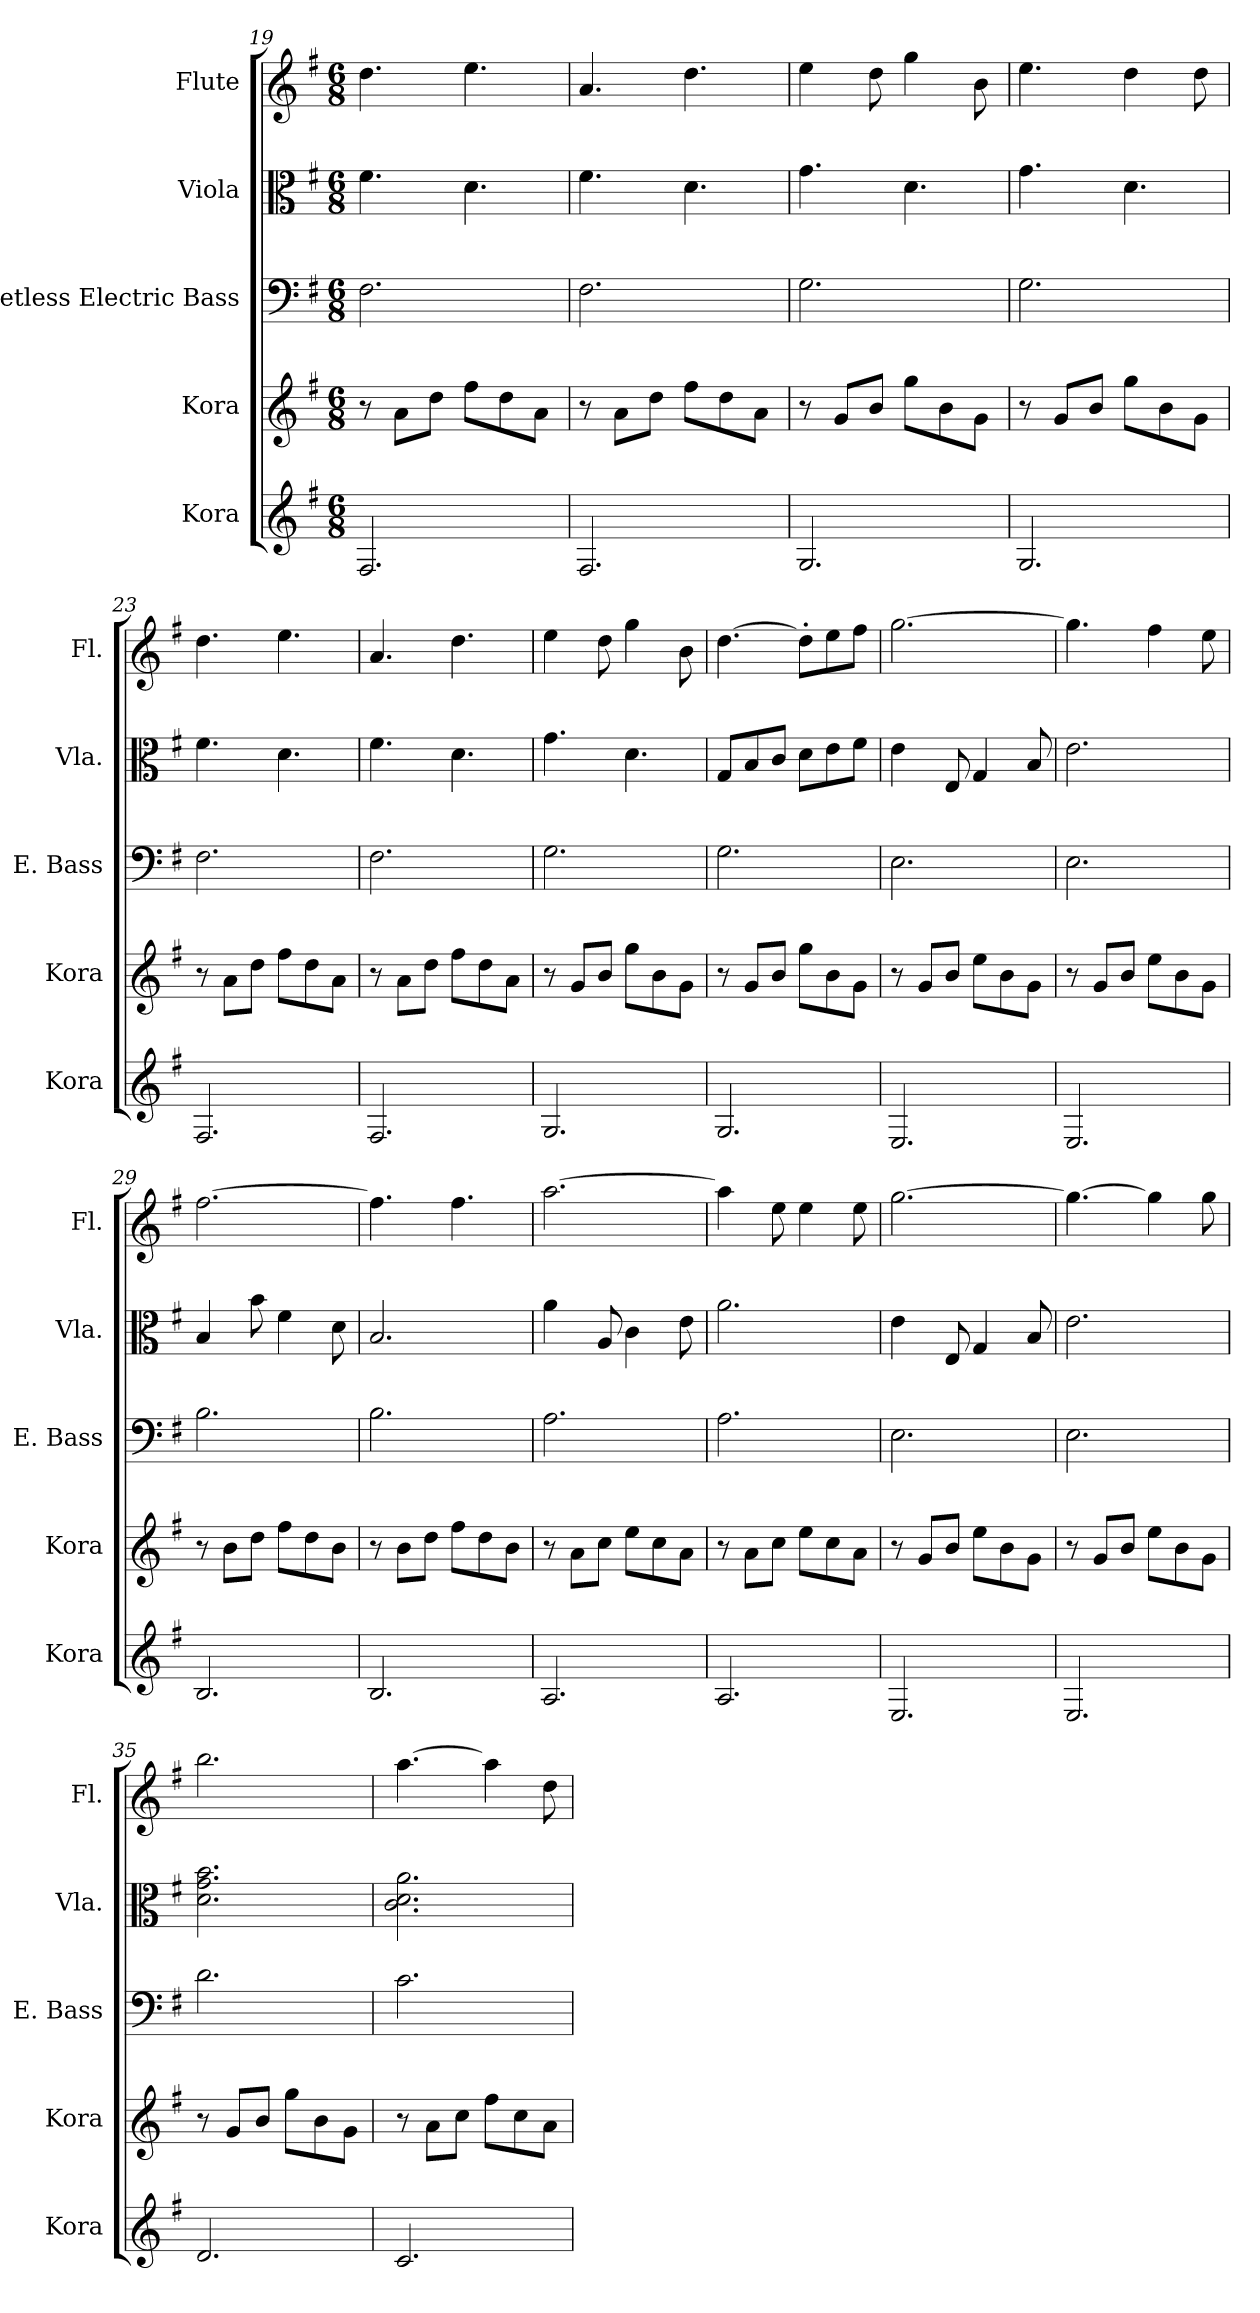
**kern	**kern	**kern	**kern	**kern
*part5	*part4	*part3	*part2	*part1
*staff5	*staff4	*staff3	*staff2	*staff1
*I"Kora	*I"Kora	*I"Fretless Electric Bass	*I"Viola	*I"Flute
*I'Kora	*I'Kora	*I'E. Bass	*I'Vla.	*I'Fl.
*clefG2	*clefG2	*clefF4	*clefC3	*clefG2
*ITrd7c12	*ITrd7c12	*ITrd7c12	*	*
*k[f#]	*k[f#]	*k[f#]	*k[f#]	*k[f#]
*G:	*G:	*G:	*G:	*G:
*M6/8	*M6/8	*M6/8	*M6/8	*M6/8
=19	=19	=19	=19	=19
2.FF#i/	8r	2.FF#i\	4.f#i\	4.ddi\
.	8Ai\L	.	.	.
.	8di\J	.	.	.
.	8f#i\L	.	4.di\	4.eei\
.	8di\	.	.	.
.	8Ai\J	.	.	.
!!LO:PB:g=z
=20	=20	=20	=20	=20
2.FF#i/	8r	2.FF#i\	4.f#i\	4.ai/
.	8Ai\L	.	.	.
.	8di\J	.	.	.
.	8f#i\L	.	4.di\	4.ddi\
.	8di\	.	.	.
.	8Ai\J	.	.	.
=21	=21	=21	=21	=21
2.GGi/	8r	2.GGi\	4.gi\	4eei\
.	8Gi/L	.	.	.
.	8Bi/J	.	.	8ddi\
.	8gi\L	.	4.di\	4ggi\
.	8Bi\	.	.	.
.	8Gi\J	.	.	8bi\
=22	=22	=22	=22	=22
2.GGi/	8r	2.GGi\	4.gi\	4.eei\
.	8Gi/L	.	.	.
.	8Bi/J	.	.	.
.	8gi\L	.	4.di\	4ddi\
.	8Bi\	.	.	.
.	8Gi\J	.	.	8ddi\
=23	=23	=23	=23	=23
2.FF#i/	8r	2.FF#i\	4.f#i\	4.ddi\
.	8Ai\L	.	.	.
.	8di\J	.	.	.
.	8f#i\L	.	4.di\	4.eei\
.	8di\	.	.	.
.	8Ai\J	.	.	.
=24	=24	=24	=24	=24
2.FF#i/	8r	2.FF#i\	4.f#i\	4.ai/
.	8Ai\L	.	.	.
.	8di\J	.	.	.
.	8f#i\L	.	4.di\	4.ddi\
.	8di\	.	.	.
.	8Ai\J	.	.	.
!!LO:LB:g=z
=25	=25	=25	=25	=25
2.GGi/	8r	2.GGi\	4.gi\	4eei\
.	8Gi/L	.	.	.
.	8Bi/J	.	.	8ddi\
.	8gi\L	.	4.di\	4ggi\
.	8Bi\	.	.	.
.	8Gi\J	.	.	8bi\
=26	=26	=26	=26	=26
2.GGi/	8r	2.GGi\	8Gi/L	[>4.ddi\
.	8Gi/L	.	8Bi/	.
.	8Bi/J	.	8ci/J	.
.	8gi\L	.	8di\L	8dd'i\L]
.	8Bi\	.	8ei\	8eei\
.	8Gi\J	.	8f#i\J	8ff#i\J
=27	=27	=27	=27	=27
2.EEi/	8r	2.EEi\	4ei\	[>2.ggi\
.	8Gi/L	.	.	.
.	8Bi/J	.	8Ei/	.
.	8ei\L	.	4Gi/	.
.	8Bi\	.	.	.
.	8Gi\J	.	8Bi/	.
=28	=28	=28	=28	=28
2.EEi/	8r	2.EEi\	2.ei\	4.ggi\]
.	8Gi/L	.	.	.
.	8Bi/J	.	.	.
.	8ei\L	.	.	4ff#i\
.	8Bi\	.	.	.
.	8Gi\J	.	.	8eei\
=29	=29	=29	=29	=29
2.BBi/	8r	2.BBi\	4Bi/	[>2.ff#i\
.	8Bi\L	.	.	.
.	8di\J	.	8bi\	.
.	8f#i\L	.	4f#i\	.
.	8di\	.	.	.
.	8Bi\J	.	8di\	.
!!LO:PB:g=z
=30	=30	=30	=30	=30
2.BBi/	8r	2.BBi\	2.Bi/	4.ff#i\]
.	8Bi\L	.	.	.
.	8di\J	.	.	.
.	8f#i\L	.	.	4.ff#i\
.	8di\	.	.	.
.	8Bi\J	.	.	.
=31	=31	=31	=31	=31
2.AAi/	8r	2.AAi\	4ai\	[>2.aai\
.	8Ai\L	.	.	.
.	8ci\J	.	8Ai/	.
.	8ei\L	.	4ci\	.
.	8ci\	.	.	.
.	8Ai\J	.	8ei\	.
=32	=32	=32	=32	=32
2.AAi/	8r	2.AAi\	2.ai\	4aai\]
.	8Ai\L	.	.	.
.	8ci\J	.	.	8eei\
.	8ei\L	.	.	4eei\
.	8ci\	.	.	.
.	8Ai\J	.	.	8eei\
=33	=33	=33	=33	=33
2.EEi/	8r	2.EEi\	4ei\	[>2.ggi\
.	8Gi/L	.	.	.
.	8Bi/J	.	8Ei/	.
.	8ei\L	.	4Gi/	.
.	8Bi\	.	.	.
.	8Gi\J	.	8Bi/	.
=34	=34	=34	=34	=34
2.EEi/	8r	2.EEi\	2.ei\	4.ggi\_>
.	8Gi/L	.	.	.
.	8Bi/J	.	.	.
.	8ei\L	.	.	4ggi\]
.	8Bi\	.	.	.
.	8Gi\J	.	.	8ggi\
!!LO:LB:g=z
=35	=35	=35	=35	=35
2.Di/	8r	2.Di\	2.di\ 2.gi 2.bi	2.bbi\
.	8Gi/L	.	.	.
.	8Bi/J	.	.	.
.	8gi\L	.	.	.
.	8Bi\	.	.	.
.	8Gi\J	.	.	.
=36	=36	=36	=36	=36
2.Ci/	8r	2.Ci\	2.ci\ 2.di 2.ai	[>4.aai\
.	8Ai\L	.	.	.
.	8ci\J	.	.	.
.	8f#i\L	.	.	4aai\]
.	8ci\	.	.	.
.	8Ai\J	.	.	8ddi\
=	=	=	=	=
*-	*-	*-	*-	*-
